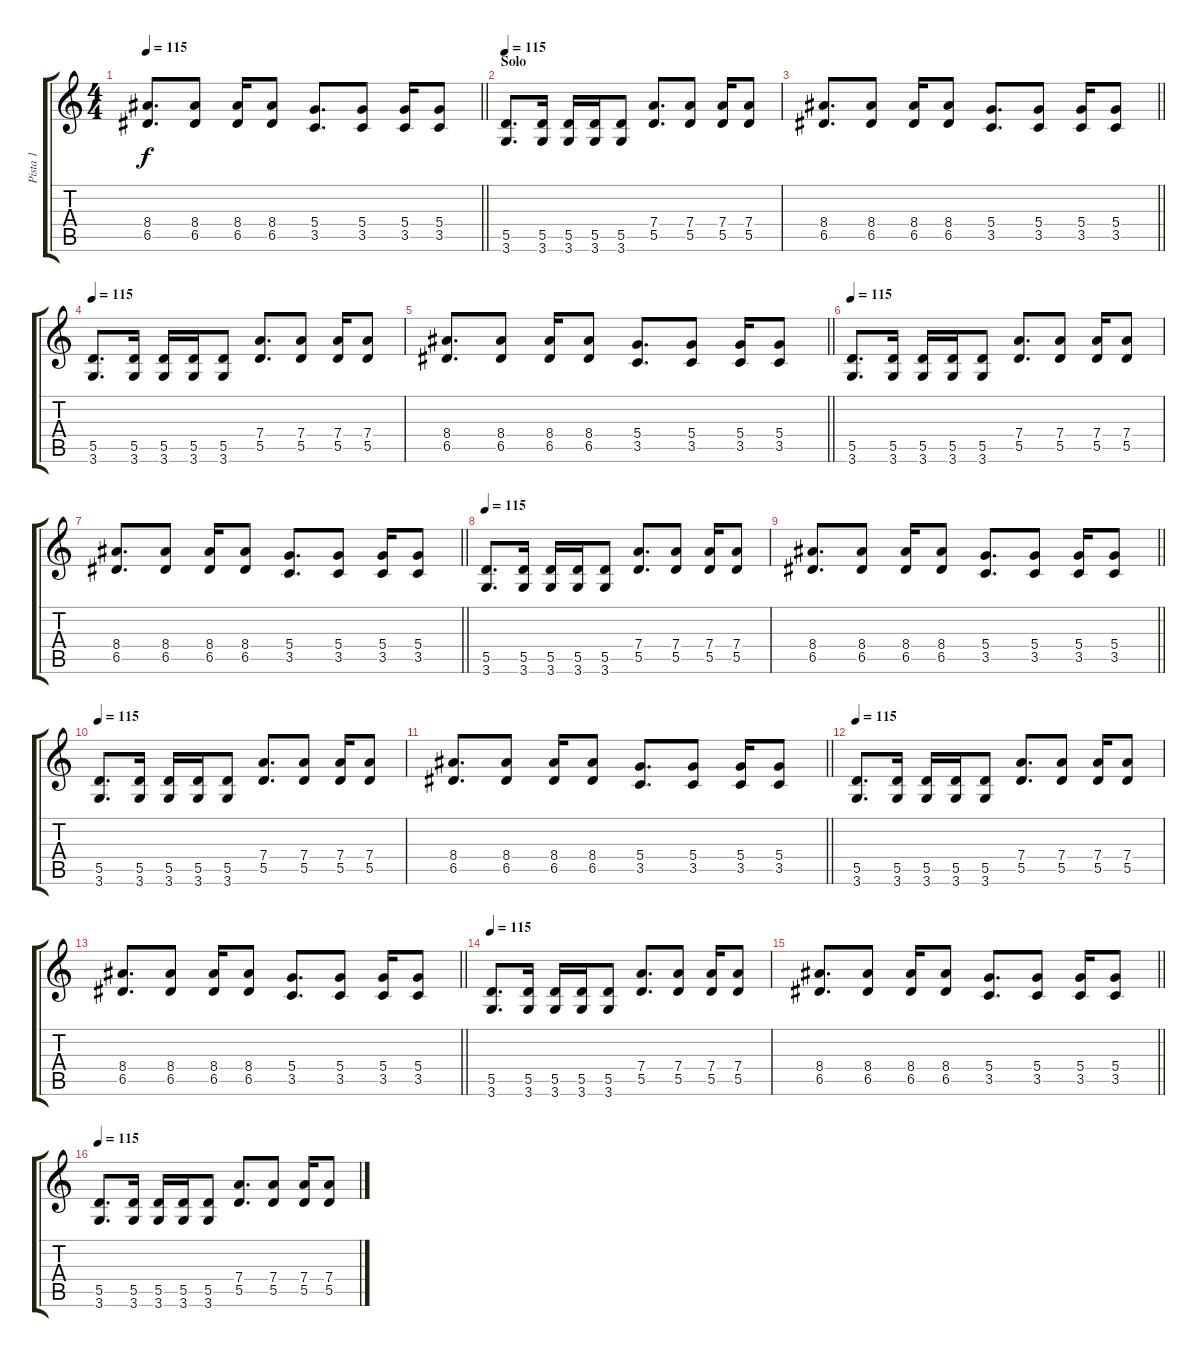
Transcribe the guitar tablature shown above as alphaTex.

\track ("Pista 1" "Pista 1") {instrument overdrivenguitar}
\staff {score tabs}
\tuning (E4 B3 G3 D3 A2 E2) {hide}
\ts (4 4)
\tempo 115
\clef g2
\barLineRight lightlight
\ks c
(8.4 6.5).8{d dy f} (8.4 6.5).8 (8.4 6.5).16 (8.4 6.5).8 (5.4 3.5).8{d} (5.4 3.5).8 (5.4 3.5).16 (5.4 3.5).8 |
\section ("" "Solo")
\tempo 115
(5.5 3.6).8{d} (5.5 3.6).16 (5.5 3.6).16 (5.5 3.6).16 (5.5 3.6).8 (7.4 5.5).8{d} (7.4 5.5).8 (7.4 5.5).16 (7.4 5.5).8 |
\barLineRight lightlight
(8.4 6.5).8{d} (8.4 6.5).8 (8.4 6.5).16 (8.4 6.5).8 (5.4 3.5).8{d} (5.4 3.5).8 (5.4 3.5).16 (5.4 3.5).8 |
\tempo 115
(5.5 3.6).8{d} (5.5 3.6).16 (5.5 3.6).16 (5.5 3.6).16 (5.5 3.6).8 (7.4 5.5).8{d} (7.4 5.5).8 (7.4 5.5).16 (7.4 5.5).8 |
\barLineRight lightlight
(8.4 6.5).8{d} (8.4 6.5).8 (8.4 6.5).16 (8.4 6.5).8 (5.4 3.5).8{d} (5.4 3.5).8 (5.4 3.5).16 (5.4 3.5).8 |
\tempo 115
(5.5 3.6).8{d} (5.5 3.6).16 (5.5 3.6).16 (5.5 3.6).16 (5.5 3.6).8 (7.4 5.5).8{d} (7.4 5.5).8 (7.4 5.5).16 (7.4 5.5).8 |
\barLineRight lightlight
(8.4 6.5).8{d} (8.4 6.5).8 (8.4 6.5).16 (8.4 6.5).8 (5.4 3.5).8{d} (5.4 3.5).8 (5.4 3.5).16 (5.4 3.5).8 |
\tempo 115
(5.5 3.6).8{d} (5.5 3.6).16 (5.5 3.6).16 (5.5 3.6).16 (5.5 3.6).8 (7.4 5.5).8{d} (7.4 5.5).8 (7.4 5.5).16 (7.4 5.5).8 |
\barLineRight lightlight
(8.4 6.5).8{d} (8.4 6.5).8 (8.4 6.5).16 (8.4 6.5).8 (5.4 3.5).8{d} (5.4 3.5).8 (5.4 3.5).16 (5.4 3.5).8 |
\tempo 115
(5.5 3.6).8{d} (5.5 3.6).16 (5.5 3.6).16 (5.5 3.6).16 (5.5 3.6).8 (7.4 5.5).8{d} (7.4 5.5).8 (7.4 5.5).16 (7.4 5.5).8 |
\barLineRight lightlight
(8.4 6.5).8{d} (8.4 6.5).8 (8.4 6.5).16 (8.4 6.5).8 (5.4 3.5).8{d} (5.4 3.5).8 (5.4 3.5).16 (5.4 3.5).8 |
\tempo 115
(5.5 3.6).8{d} (5.5 3.6).16 (5.5 3.6).16 (5.5 3.6).16 (5.5 3.6).8 (7.4 5.5).8{d} (7.4 5.5).8 (7.4 5.5).16 (7.4 5.5).8 |
\barLineRight lightlight
(8.4 6.5).8{d} (8.4 6.5).8 (8.4 6.5).16 (8.4 6.5).8 (5.4 3.5).8{d} (5.4 3.5).8 (5.4 3.5).16 (5.4 3.5).8 |
\tempo 115
(5.5 3.6).8{d} (5.5 3.6).16 (5.5 3.6).16 (5.5 3.6).16 (5.5 3.6).8 (7.4 5.5).8{d} (7.4 5.5).8 (7.4 5.5).16 (7.4 5.5).8 |
\barLineRight lightlight
(8.4 6.5).8{d} (8.4 6.5).8 (8.4 6.5).16 (8.4 6.5).8 (5.4 3.5).8{d} (5.4 3.5).8 (5.4 3.5).16 (5.4 3.5).8 |
\tempo 115
(5.5 3.6).8{d} (5.5 3.6).16 (5.5 3.6).16 (5.5 3.6).16 (5.5 3.6).8 (7.4 5.5).8{d} (7.4 5.5).8 (7.4 5.5).16 (7.4 5.5).8
